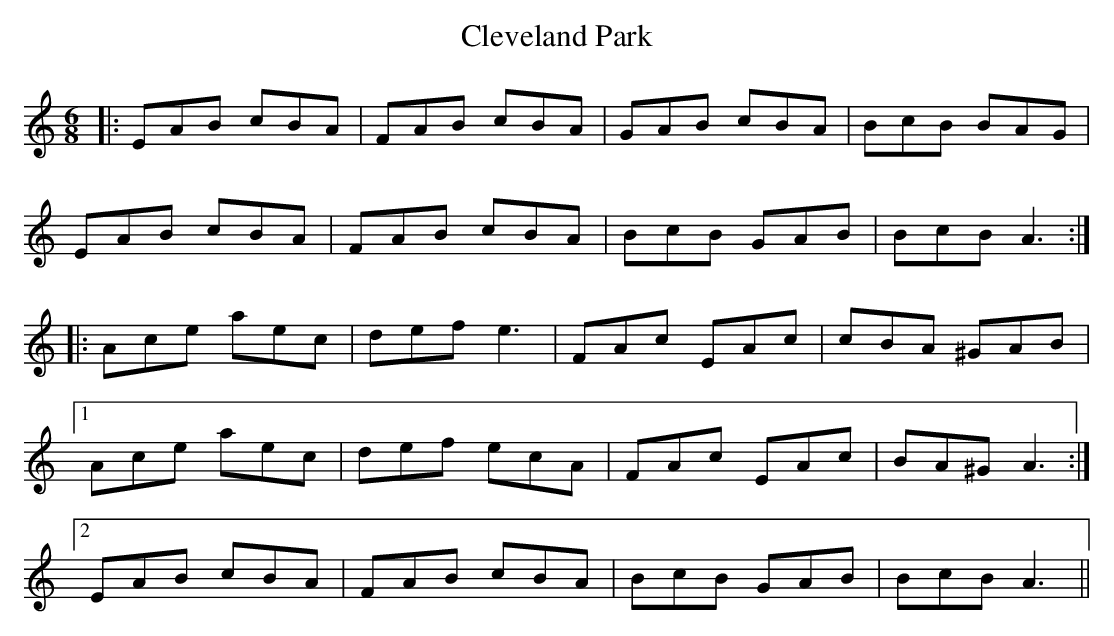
X:1
T: Cleveland Park
M: 6/8
L: 1/8
K: Amin
|:EAB cBA|FAB cBA|GAB cBA|BcB BAG|
EAB cBA|FAB cBA|BcB GAB|BcB A3:|
|:Ace aec|def e3|FAc EAc|cBA ^GAB|
[1 Ace aec|def ecA|FAc EAc|BA^G A3:|
[2 EAB cBA|FAB cBA|BcB GAB|BcB A3||
